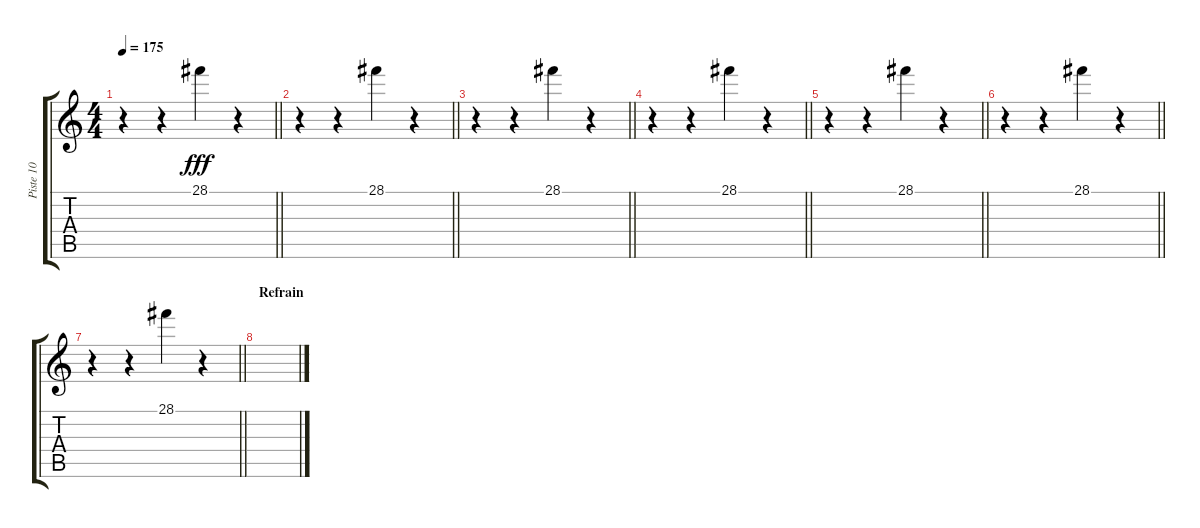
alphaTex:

\track ("Piste 10" "Piste 10") {instrument violin}
\staff {score tabs}
\tuning (D4 A3 F3 C3 G2 C2) {hide}
\ts (4 4)
\tempo 175
\clef g2
\barLineRight lightlight
\ks c
r.4{dy fff} r.4 28.1.4 r.4 |
\barLineRight lightlight
r.4 r.4 28.1.4 r.4 |
\barLineRight lightlight
r.4 r.4 28.1.4 r.4 |
\barLineRight lightlight
r.4 r.4 28.1.4 r.4 |
\barLineRight lightlight
r.4 r.4 28.1.4 r.4 |
\barLineRight lightlight
r.4 r.4 28.1.4 r.4 |
\barLineRight lightlight
r.4 r.4 28.1.4 r.4 |
\section ("" "Refrain")
